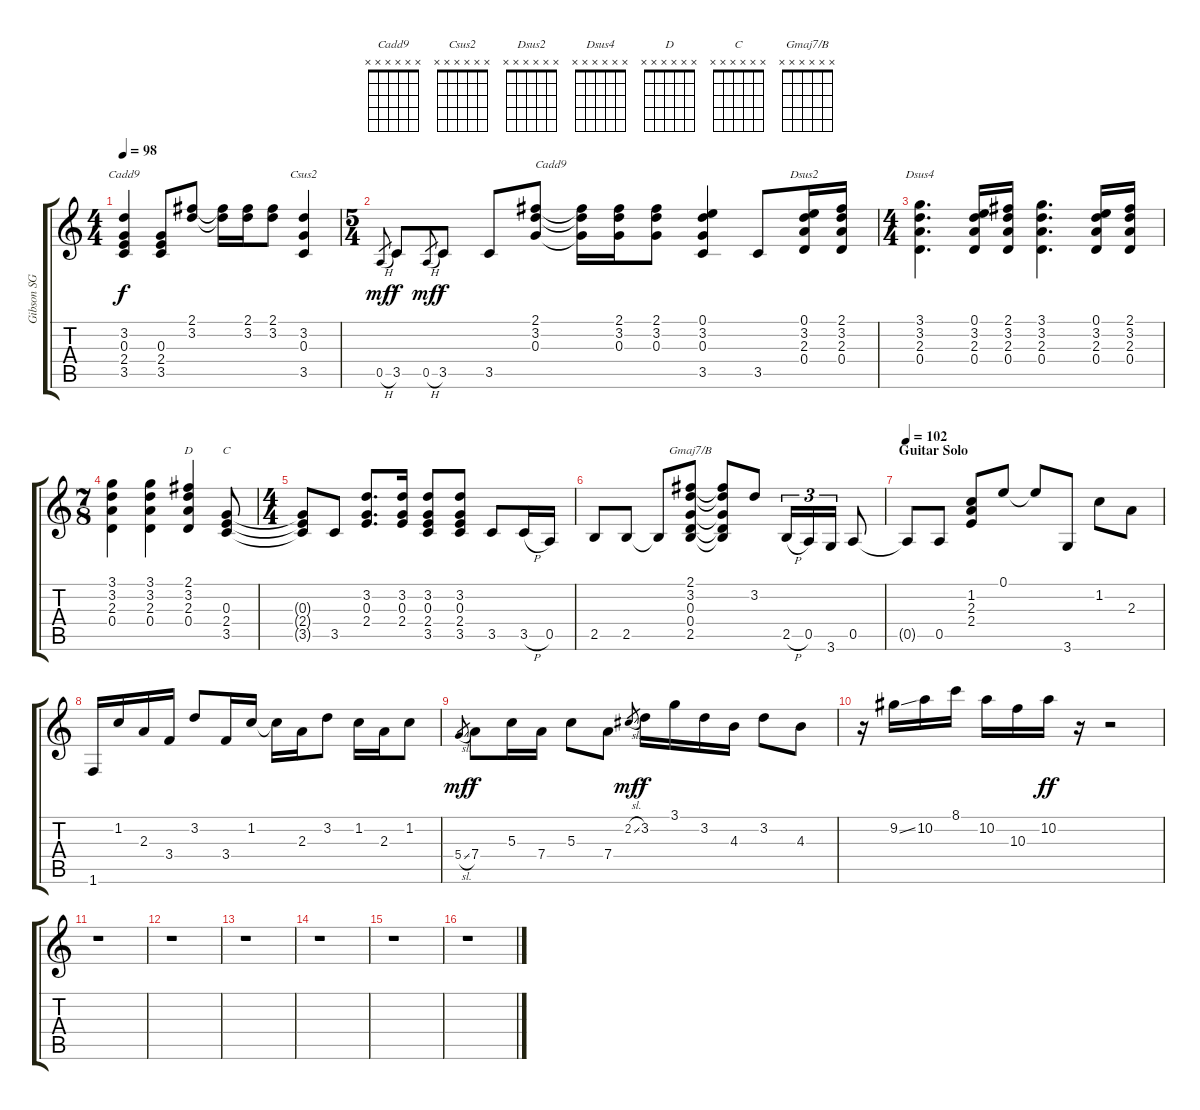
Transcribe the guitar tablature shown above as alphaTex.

\track ("Gibson SG 12 Strings" "Gibson SG ") {instrument overdrivenguitar}
\staff {score tabs}
\tuning (E4 B3 G3 D3 A2 E2) {hide}
\chord ("Cadd9" x x x x x x)
\chord ("Csus2" x x x x x x)
\chord ("Dsus2" x x x x x x)
\chord ("Dsus4" x x x x x x)
\chord ("D" x x x x x x)
\chord ("C" x x x x x x)
\chord ("Gmaj7/B" x x x x x x)
\ts (4 4)
\tempo 98
\clef g2
\ks c
(3.2 0.3 2.4 3.5).4{ch "Cadd9" dy f} (0.3 2.4 3.5).8 (2.1 3.2).8 (2.1{t} 3.2{t}).16 (2.1 3.2).16 (2.1 3.2).8 (3.2 0.3 3.5).4{ch "Csus2"} |
\ts (5 4)
0.5{h}.8{gr dy mf} 3.5.8{dy f} 0.5{h}.8{gr dy mf} 3.5.8{dy f} 3.5.8 (2.1 3.2 0.3).8{txt "Cadd9"} (2.1{t} 3.2{t} 0.3{t}).16 (2.1 3.2 0.3).16 (2.1 3.2 0.3).8 (0.1 3.2 0.3 3.5).4 3.5.8 (0.1 3.2 2.3 0.4).16{ch "Dsus2"} (2.1 3.2 2.3 0.4).16 |
\ts (4 4)
(3.1 3.2 2.3 0.4).4{d ch "Dsus4"} (0.1 3.2 2.3 0.4).16 (2.1 3.2 2.3 0.4).16 (3.1 3.2 2.3 0.4).4{d} (0.1 3.2 2.3 0.4).16 (2.1 3.2 2.3 0.4).16 |
\ts (7 8)
(3.1 3.2 2.3 0.4).4 (3.1 3.2 2.3 0.4).4 (2.1 3.2 2.3 0.4).4{ch "D"} (0.3 2.4 3.5).8{ch "C"} |
\ts (4 4)
(0.3{t} 2.4{t} 3.5{t}).8 3.5.8 (3.2 0.3 2.4).8{d} (3.2 0.3 2.4).16 (3.2 0.3 2.4 3.5).8 (3.2 0.3 2.4 3.5).8 3.5.8 3.5{h}.16 0.5.16 |
2.5.8 2.5.8 2.5{t}.8 (2.1 3.2 0.3 0.4 2.5).8{ch "Gmaj7/B"} (2.1{t} 3.2{t} 0.3{t} 0.4{t} 2.5{t}).8 3.2.8 2.5{h}.16{tu (3 2)} 0.5.16{tu (3 2)} 3.6.16{tu (3 2)} 0.5.8 |
\section ("" "Guitar Solo")
\tempo 102
0.5{t}.8 0.5.8 (1.2 2.3 2.4).8 0.1.8 0.1{t}.8 3.6.8 1.2.8 2.3.8 |
1.6.16 1.2.16 2.3.16 3.4.16 3.2.8 3.4.16 1.2.16 1.2{t}.16 2.3.16 3.2.8 1.2.16 2.3.16 1.2.8 |
5.4{sl}.8{gr dy mf} 7.4.8{dy f} 5.3.16 7.4.16 5.3.8 7.4.8 2.2{sl}.8{gr dy mf} 3.2.16{dy f} 3.1.16 3.2.16 4.3.16 3.2.8 4.3.8 |
r.16 9.2{ss}.16 10.2.16 8.1.16 10.2.16 10.3.16 10.2.16{dy ff} r.16 r.2 |
r.1 |
r.1 |
r.1 |
r.1 |
r.1 |
r.1
